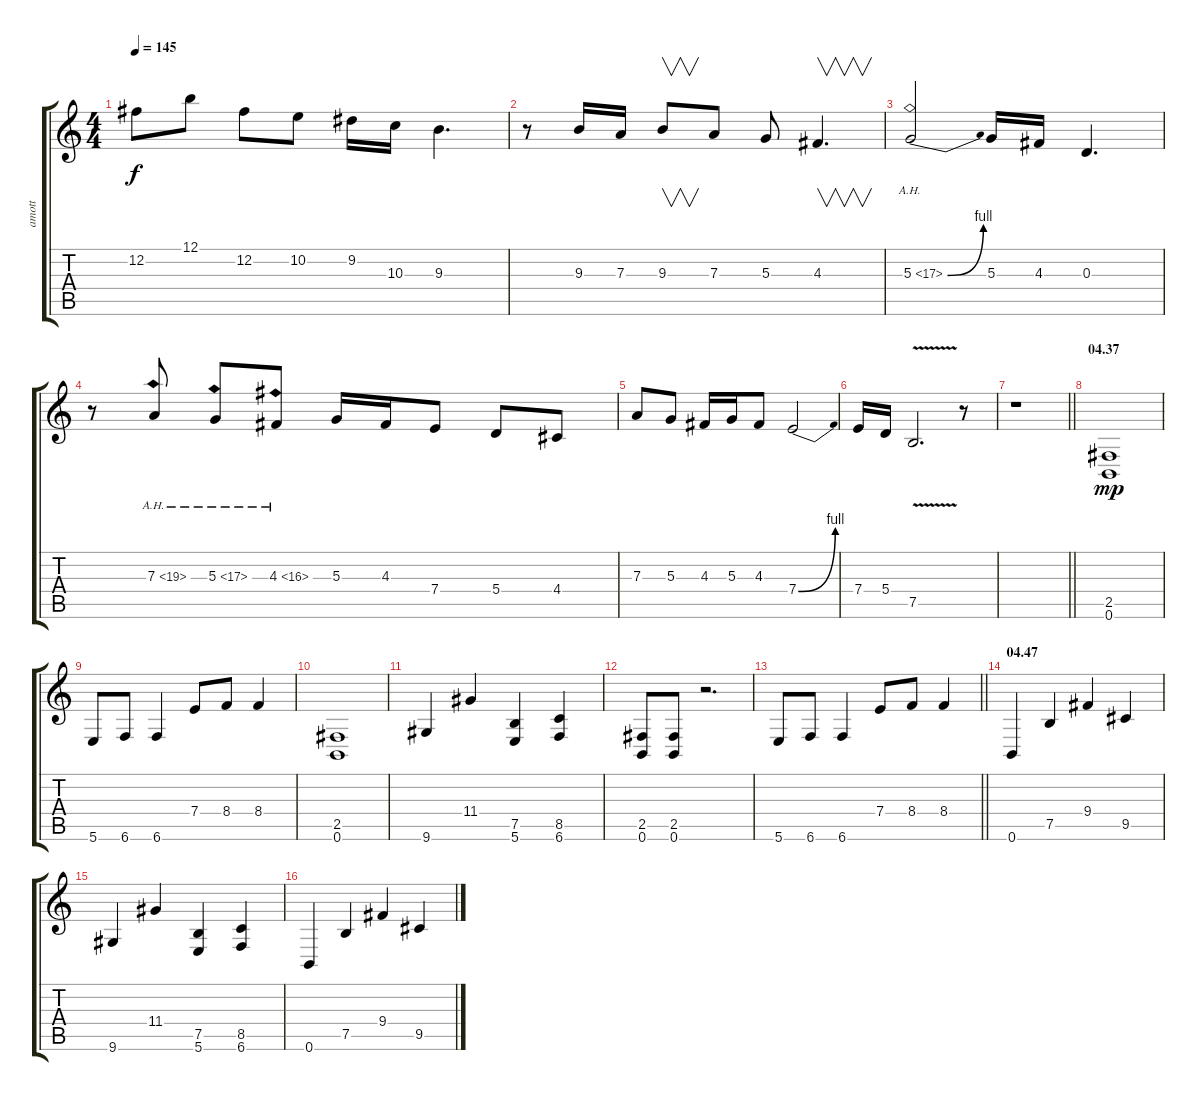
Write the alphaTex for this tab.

\track ("amott" "amott") {instrument distortionguitar}
\staff {score tabs}
\tuning (B3 Gb3 D3 A2 E2 B1) {hide}
\ts (4 4)
\tempo 145
\clef g2
\ks c
12.2.8{dy f} 12.1.8 12.2.8 10.2.8 9.2.16 10.3.16 9.3.4{d} |
r.8 9.3.16 7.3.16 9.3.8{v} 7.3.8 5.3.8 4.3.4{v d} |
5.3{be (bend 0 0 60 4) ah 12}.2 5.3.16 4.3.16 0.3.4{d} |
r.8 7.3{ah 12}.8 5.3{ah 12}.8 4.3{ah 12}.8 5.3.16 4.3.16 7.4.8 5.4.8 4.4.8 |
7.3.8 5.3.8 4.3.16 5.3.16 4.3.8 7.4{be (bend 0 0 60 4)}.2 |
7.4.16 5.4.16 7.5{v}.2{d} r.8 |
\barLineRight lightlight
r.1 |
\section ("" "04.37")
(2.5 0.6).1{dy mp} |
5.6.8 6.6.8 6.6.4 7.4.8 8.4.8 8.4.4 |
(2.5 0.6).1 |
9.6.4 11.4.4 (7.5 5.6).4 (8.5 6.6).4 |
(2.5 0.6).8 (2.5 0.6).8 r.2{d} |
\barLineRight lightlight
5.6.8 6.6.8 6.6.4 7.4.8 8.4.8 8.4.4 |
\section ("" "04.47")
0.6.4 7.5.4 9.4.4 9.5.4 |
9.6.4 11.4.4 (7.5 5.6).4 (8.5 6.6).4 |
0.6.4 7.5.4 9.4.4 9.5.4
